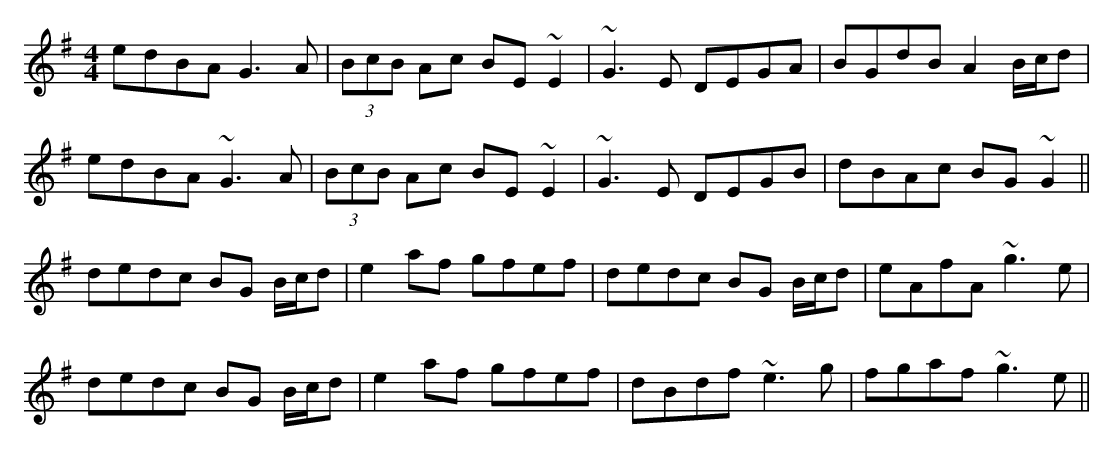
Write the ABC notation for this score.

X:1
M:4/4
K:G
edBA G3A|(3BcB Ac BE~E2|~G3E DEGA|BGdB A2B/c/d|
edBA ~G3A|(3BcB Ac BE~E2|~G3E DEGB|dBAc BG~G2||
dedc BG B/c/d|e2 af gfef|dedc BG B/c/d|eAfA ~g3 e|
dedc BG B/c/d|e2af gfef|dBdf ~e3g|fgaf ~g3 e||
